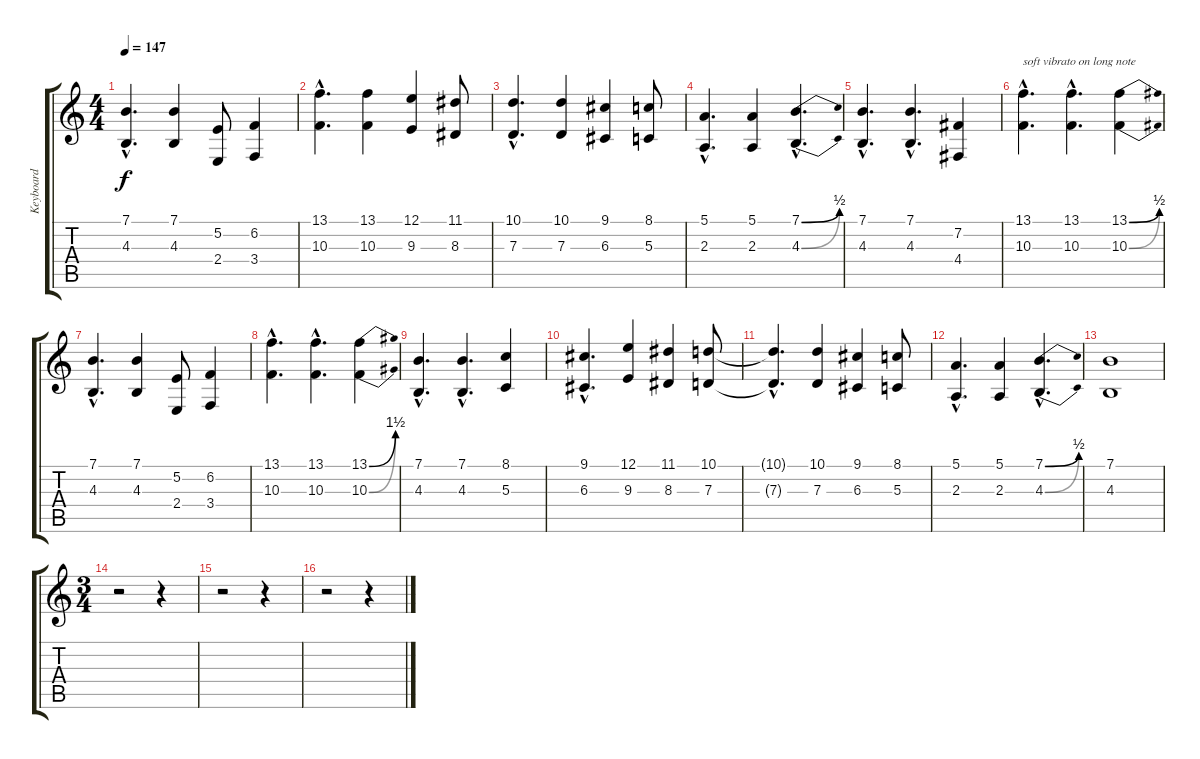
\track ("Keyboard" "Keyboard") {instrument lead2sawtooth}
\staff {score tabs}
\tuning (E4 B3 G3 D3 A2 D2) {hide}
\ts (4 4)
\tempo 147
\clef g2
\ks c
(7.1{hac} 4.3{hac}).4{d dy f} (7.1 4.3).4 (5.2 2.4).8 (6.2 3.4).4 |
(13.1{hac} 10.3{hac}).4{d} (13.1 10.3).4 (12.1 9.3).4 (11.1 8.3).8 |
(10.1{hac} 7.3{hac}).4{d} (10.1 7.3).4 (9.1 6.3).4 (8.1 5.3).8 |
(5.1{hac} 2.3{hac}).4{d} (5.1 2.3).4 (7.1{be (bend 0 0 60 2) hac} 4.3{be (bend 0 0 60 2) hac}).4{d} |
(7.1{hac} 4.3{hac}).4{d} (7.1{hac} 4.3{hac}).4{d} (7.2 4.4).4 |
(13.1{hac} 10.3{hac}).4{d txt "soft vibrato on long note"} (13.1{hac} 10.3{hac}).4{d} (13.1{be (bend 0 0 60 2)} 10.3{be (bend 0 0 60 2)}).4 |
(7.1{hac} 4.3{hac}).4{d} (7.1 4.3).4 (5.2 2.4).8 (6.2 3.4).4 |
(13.1{hac} 10.3{hac}).4{d} (13.1{hac} 10.3{hac}).4{d} (13.1{be (bend 0 0 60 6)} 10.3{be (bend 0 0 60 6)}).4 |
(7.1{hac} 4.3{hac}).4{d} (7.1{hac} 4.3{hac}).4{d} (8.1 5.3).4 |
(9.1{hac} 6.3{hac}).4{d} (12.1 9.3).4 (11.1 8.3).4 (10.1 7.3).8 |
(10.1{hac t} 7.3{hac t}).4{d} (10.1 7.3).4 (9.1 6.3).4 (8.1 5.3).8 |
(5.1{hac} 2.3{hac}).4{d} (5.1 2.3).4 (7.1{be (bend 0 0 60 2) hac} 4.3{be (bend 0 0 60 2) hac}).4{d} |
(7.1 4.3).1 |
\ts (3 4)
r.2 r.4 |
r.2 r.4 |
r.2 r.4
